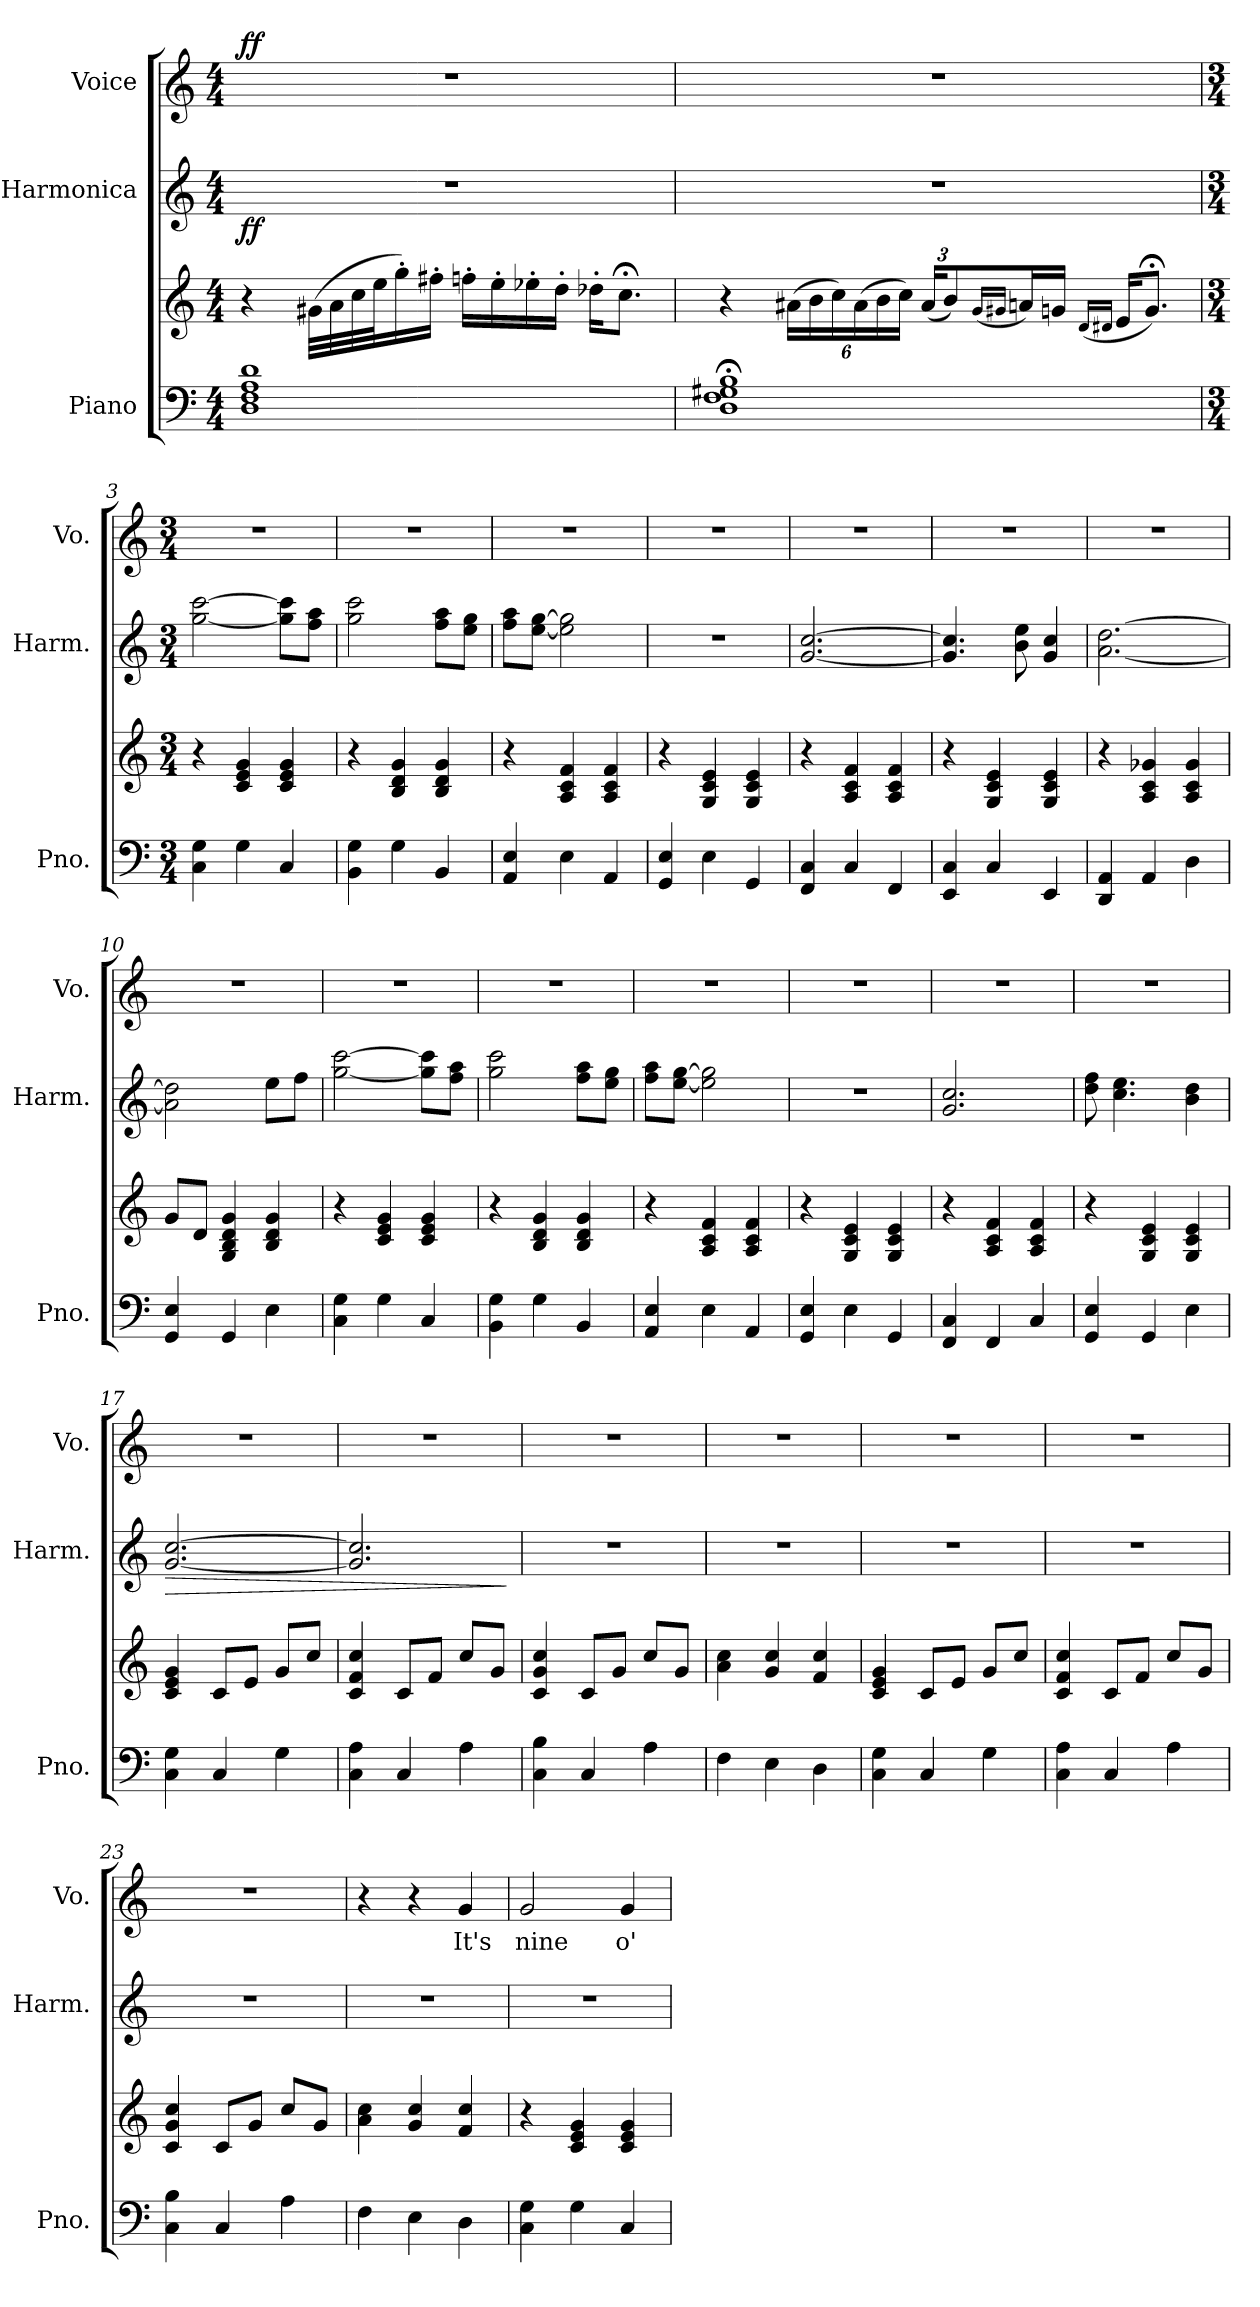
**kern	**kern	**kern	**dynam	**kern	**text	**dynam
*part3	*part3	*part2	*part2	*part1	*part1	*part1
*staff4	*staff3	*staff2	*staff2	*staff1	*staff1	*staff1
*I"Piano	*	*I"Harmonica	*	*I"Voice	*	*
*I'Pno.	*	*I'Harm.	*	*I'Vo.	*	*
*clefF4	*clefG2	*clefG2	*	*clefG2	*	*
*k[]	*k[]	*k[]	*	*k[]	*	*
*M4/4	*M4/4	*M4/4	*	*M4/4	*	*
*MM80	*MM80	*MM80	*	*MM80	*	*
=1	=1	=1	=1	=1	=1	=1
!	!	!	!LO:DY:b	!	!	!LO:DY:b
1D 1F 1A 1d	4r	1r	ff	1r	.	ff
.	(>32g#X\LLL	.	.	.	.	.
.	32a\	.	.	.	.	.
.	32cc\	.	.	.	.	.
.	32ee\J	.	.	.	.	.
.	16gg'\)	.	.	.	.	.
.	16ff#X'\JJ	.	.	.	.	.
.	16ffn'\LL	.	.	.	.	.
.	16ee'\	.	.	.	.	.
.	16ee-X'\	.	.	.	.	.
.	16dd'\JJ	.	.	.	.	.
.	16dd-X'\KL	.	.	.	.	.
.	8.cc;<\J	.	.	.	.	.
=2	=2	=2	=2	=2	=2	=2
1D;< 1F;< 1G#X;< 1B;<	4r	1r	.	1r	.	.
*	*Xbrackettup	*	*	*	*	*
.	(>24a#X\LL	.	.	.	.	.
.	24b\	.	.	.	.	.
.	24cc\)	.	.	.	.	.
.	(>24a#\	.	.	.	.	.
.	24b\	.	.	.	.	.
.	24cc\JJ)	.	.	.	.	.
.	(<24a#/KL	.	.	.	.	.
.	12b/)	.	.	.	.	.
.	(<16qg/LL	.	.	.	.	.
.	16qg#X/JJ	.	.	.	.	.
.	16an/L)	.	.	.	.	.
.	16gn/JJ	.	.	.	.	.
.	(<16qd/LL	.	.	.	.	.
.	16qd#X/JJ	.	.	.	.	.
.	16e/KL	.	.	.	.	.
.	8.g;</J)	.	.	.	.	.
!!LO:LB:g=z
=3	=3	=3	=3	=3	=3	=3
*M3/4	*M3/4	*M3/4	*	*M3/4	*	*
*	*	*	*	*MM160	*	*
4C\ 4G\	4r	[2gg\ [2ccc\	.	2.r	.	.
4G\	4c/ 4e/ 4g/	.	.	.	.	.
4C/	4c/ 4e/ 4g/	8gg\] 8ccc\]L	.	.	.	.
.	.	8ff\ 8aa\J	.	.	.	.
=4	=4	=4	=4	=4	=4	=4
4BB\ 4G\	4r	2gg\ 2ccc\	.	2.r	.	.
4G\	4B/ 4d/ 4g/	.	.	.	.	.
4BB/	4B/ 4d/ 4g/	8ff\ 8aa\L	.	.	.	.
.	.	8ee\ 8gg\J	.	.	.	.
=5	=5	=5	=5	=5	=5	=5
4AA/ 4E/	4r	8ff\ 8aa\L	.	2.r	.	.
.	.	[8ee\ [8gg\J	.	.	.	.
4E\	4A/ 4c/ 4f/	2ee\] 2gg\]	.	.	.	.
4AA/	4A/ 4c/ 4f/	.	.	.	.	.
=6	=6	=6	=6	=6	=6	=6
4GG/ 4E/	4r	2.r	.	2.r	.	.
4E\	4G/ 4c/ 4e/	.	.	.	.	.
4GG/	4G/ 4c/ 4e/	.	.	.	.	.
=7	=7	=7	=7	=7	=7	=7
4FF/ 4C/	4r	[2.g/ [2.cc/	.	2.r	.	.
4C/	4A/ 4c/ 4f/	.	.	.	.	.
4FF/	4A/ 4c/ 4f/	.	.	.	.	.
=8	=8	=8	=8	=8	=8	=8
4EE/ 4C/	4r	4.g/] 4.cc/]	.	2.r	.	.
4C/	4G/ 4c/ 4e/	.	.	.	.	.
.	.	8b\ 8ee\	.	.	.	.
4EE/	4G/ 4c/ 4e/	4g/ 4cc/	.	.	.	.
=9	=9	=9	=9	=9	=9	=9
4DD/ 4AA/	4r	[2.a\ [2.dd\	.	2.r	.	.
4AA/	4A/ 4c/ 4g-X/	.	.	.	.	.
4D\	4A/ 4c/ 4g-/	.	.	.	.	.
=10	=10	=10	=10	=10	=10	=10
4GG/ 4E/	8g/L	2a\] 2dd\]	.	2.r	.	.
.	8d/J	.	.	.	.	.
4GG/	4G/ 4B/ 4d/ 4g/	.	.	.	.	.
4E\	4B/ 4d/ 4g/	8ee\L	.	.	.	.
.	.	8ff\J	.	.	.	.
!!LO:PB:g=z
=11	=11	=11	=11	=11	=11	=11
4C\ 4G\	4r	[2gg\ [2ccc\	.	2.r	.	.
4G\	4c/ 4e/ 4g/	.	.	.	.	.
4C/	4c/ 4e/ 4g/	8gg\] 8ccc\]L	.	.	.	.
.	.	8ff\ 8aa\J	.	.	.	.
=12	=12	=12	=12	=12	=12	=12
4BB\ 4G\	4r	2gg\ 2ccc\	.	2.r	.	.
4G\	4B/ 4d/ 4g/	.	.	.	.	.
4BB/	4B/ 4d/ 4g/	8ff\ 8aa\L	.	.	.	.
.	.	8ee\ 8gg\J	.	.	.	.
=13	=13	=13	=13	=13	=13	=13
4AA/ 4E/	4r	8ff\ 8aa\L	.	2.r	.	.
.	.	[8ee\ [8gg\J	.	.	.	.
4E\	4A/ 4c/ 4f/	2ee\] 2gg\]	.	.	.	.
4AA/	4A/ 4c/ 4f/	.	.	.	.	.
=14	=14	=14	=14	=14	=14	=14
4GG/ 4E/	4r	2.r	.	2.r	.	.
4E\	4G/ 4c/ 4e/	.	.	.	.	.
4GG/	4G/ 4c/ 4e/	.	.	.	.	.
=15	=15	=15	=15	=15	=15	=15
4FF/ 4C/	4r	2.g/ 2.cc/	.	2.r	.	.
4FF/	4A/ 4c/ 4f/	.	.	.	.	.
4C/	4A/ 4c/ 4f/	.	.	.	.	.
=16	=16	=16	=16	=16	=16	=16
4GG/ 4E/	4r	8dd\ 8ff\	.	2.r	.	.
.	.	4.cc\ 4.ee\	.	.	.	.
4GG/	4G/ 4c/ 4e/	.	.	.	.	.
4E\	4G/ 4c/ 4e/	4b\ 4dd\	.	.	.	.
=17	=17	=17	=17	=17	=17	=17
!	!	!	!LO:HP:b	!	!	!
4C\ 4G\	4c/ 4e/ 4g/	[2.g/ [2.cc/	>	2.r	.	.
4C/	8c/L	.	.	.	.	.
.	8e/J	.	.	.	.	.
4G\	8g/L	.	.	.	.	.
.	8cc/J	.	.	.	.	.
=18	=18	=18	=18	=18	=18	=18
4C\ 4A\	4c/ 4f/ 4cc/	2.g/] 2.cc/]	.	2.r	.	.
4C/	8c/L	.	.	.	.	.
.	8f/J	.	.	.	.	.
4A\	8cc/L	.	.	.	.	.
.	8g/J	.	.	.	.	.
.	.	.	]	.	.	.
!!LO:LB:g=z
=19	=19	=19	=19	=19	=19	=19
4C\ 4B\	4c/ 4g/ 4cc/	2.r	.	2.r	.	.
4C/	8c/L	.	.	.	.	.
.	8g/J	.	.	.	.	.
4A\	8cc/L	.	.	.	.	.
.	8g/J	.	.	.	.	.
=20	=20	=20	=20	=20	=20	=20
4F\	4a\ 4cc\	2.r	.	2.r	.	.
4E\	4g/ 4cc/	.	.	.	.	.
4D\	4f/ 4cc/	.	.	.	.	.
=21	=21	=21	=21	=21	=21	=21
4C\ 4G\	4c/ 4e/ 4g/	2.r	.	2.r	.	.
4C/	8c/L	.	.	.	.	.
.	8e/J	.	.	.	.	.
4G\	8g/L	.	.	.	.	.
.	8cc/J	.	.	.	.	.
=22	=22	=22	=22	=22	=22	=22
4C\ 4A\	4c/ 4f/ 4cc/	2.r	.	2.r	.	.
4C/	8c/L	.	.	.	.	.
.	8f/J	.	.	.	.	.
4A\	8cc/L	.	.	.	.	.
.	8g/J	.	.	.	.	.
=23	=23	=23	=23	=23	=23	=23
4C\ 4B\	4c/ 4g/ 4cc/	2.r	.	2.r	.	.
4C/	8c/L	.	.	.	.	.
.	8g/J	.	.	.	.	.
4A\	8cc/L	.	.	.	.	.
.	8g/J	.	.	.	.	.
=24	=24	=24	=24	=24	=24	=24
4F\	4a\ 4cc\	2.r	.	4r	.	.
4E\	4g/ 4cc/	.	.	4r	.	.
!	!	!	!	!	!LO:LY:b	!
4D\	4f/ 4cc/	.	.	4g/	It's	.
=25	=25	=25	=25	=25	=25	=25
!	!	!	!	!	!LO:LY:b	!
4C\ 4G\	4r	2.r	.	2g/	nine	.
4G\	4c/ 4e/ 4g/	.	.	.	.	.
!	!	!	!	!	!LO:LY:b	!
4C/	4c/ 4e/ 4g/	.	.	4g/	o'	.
=	=	=	=	=	=	=
*-	*-	*-	*-	*-	*-	*-
